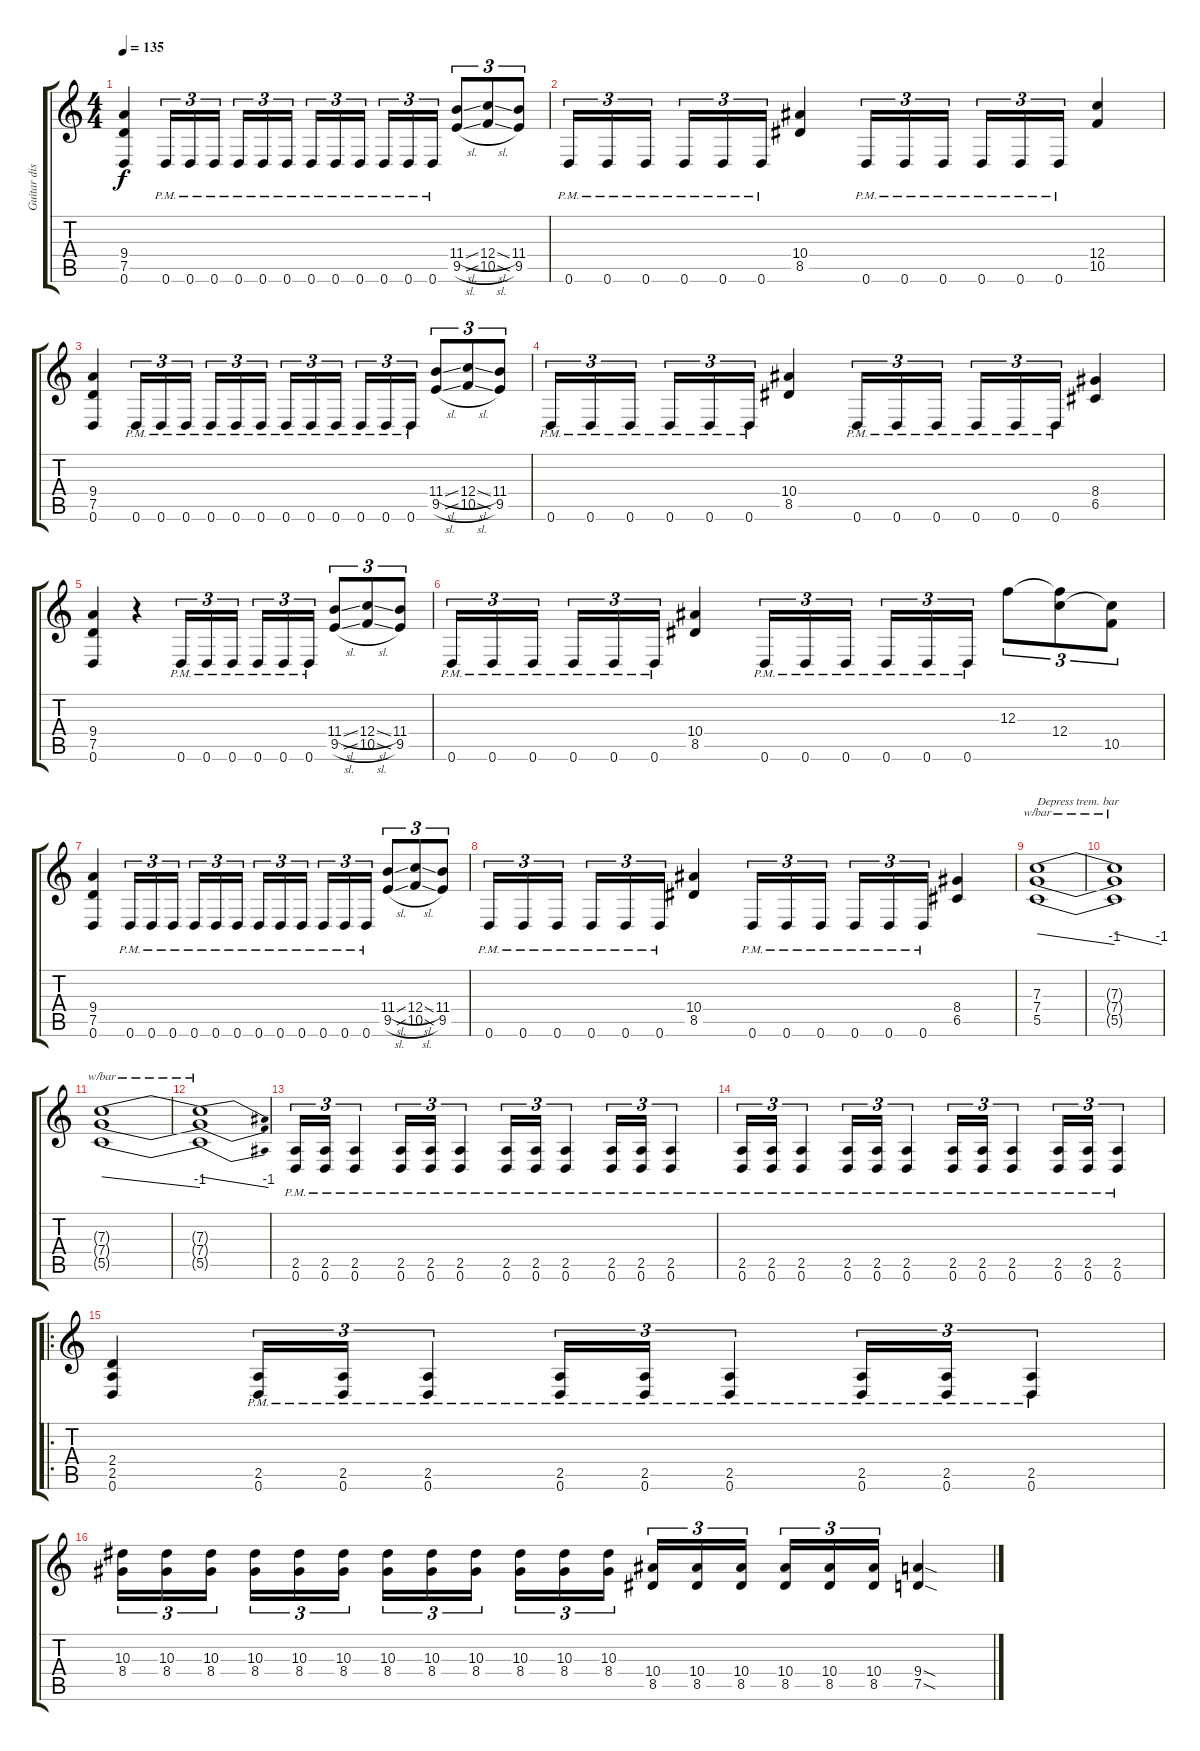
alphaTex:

\track ("Guitar distortion 1" "Guitar dis") {instrument distortionguitar}
\staff {score tabs}
\tuning (D4 A3 F3 C3 G2 D2) {hide}
\ts (4 4)
\tempo 135
\clef g2
\ks c
(9.4 7.5 0.6).4{dy f} 0.6{pm}.16{tu (3 2)} 0.6{pm}.16{tu (3 2)} 0.6{pm}.16{tu (3 2)} 0.6{pm}.16{tu (3 2)} 0.6{pm}.16{tu (3 2)} 0.6{pm}.16{tu (3 2)} 0.6{pm}.16{tu (3 2)} 0.6{pm}.16{tu (3 2)} 0.6{pm}.16{tu (3 2)} 0.6{pm}.16{tu (3 2)} 0.6{pm}.16{tu (3 2)} 0.6{pm}.16{tu (3 2)} (11.4{sl} 9.5{sl}).8{tu (3 2)} (12.4{sl} 10.5{sl}).8{tu (3 2)} (11.4 9.5).8{tu (3 2)} |
0.6{pm}.16{tu (3 2)} 0.6{pm}.16{tu (3 2)} 0.6{pm}.16{tu (3 2)} 0.6{pm}.16{tu (3 2)} 0.6{pm}.16{tu (3 2)} 0.6{pm}.16{tu (3 2)} (10.4 8.5).4 0.6{pm}.16{tu (3 2)} 0.6{pm}.16{tu (3 2)} 0.6{pm}.16{tu (3 2)} 0.6{pm}.16{tu (3 2)} 0.6{pm}.16{tu (3 2)} 0.6{pm}.16{tu (3 2)} (12.4 10.5).4 |
(9.4 7.5 0.6).4 0.6{pm}.16{tu (3 2)} 0.6{pm}.16{tu (3 2)} 0.6{pm}.16{tu (3 2)} 0.6{pm}.16{tu (3 2)} 0.6{pm}.16{tu (3 2)} 0.6{pm}.16{tu (3 2)} 0.6{pm}.16{tu (3 2)} 0.6{pm}.16{tu (3 2)} 0.6{pm}.16{tu (3 2)} 0.6{pm}.16{tu (3 2)} 0.6{pm}.16{tu (3 2)} 0.6{pm}.16{tu (3 2)} (11.4{sl} 9.5{sl}).8{tu (3 2)} (12.4{sl} 10.5{sl}).8{tu (3 2)} (11.4 9.5).8{tu (3 2)} |
0.6{pm}.16{tu (3 2)} 0.6{pm}.16{tu (3 2)} 0.6{pm}.16{tu (3 2)} 0.6{pm}.16{tu (3 2)} 0.6{pm}.16{tu (3 2)} 0.6{pm}.16{tu (3 2)} (10.4 8.5).4 0.6{pm}.16{tu (3 2)} 0.6{pm}.16{tu (3 2)} 0.6{pm}.16{tu (3 2)} 0.6{pm}.16{tu (3 2)} 0.6{pm}.16{tu (3 2)} 0.6{pm}.16{tu (3 2)} (8.4 6.5).4 |
(9.4 7.5 0.6).4 r.4 0.6{pm}.16{tu (3 2)} 0.6{pm}.16{tu (3 2)} 0.6{pm}.16{tu (3 2)} 0.6{pm}.16{tu (3 2)} 0.6{pm}.16{tu (3 2)} 0.6{pm}.16{tu (3 2)} (11.4{sl} 9.5{sl}).8{tu (3 2)} (12.4{sl} 10.5{sl}).8{tu (3 2)} (11.4 9.5).8{tu (3 2)} |
0.6{pm}.16{tu (3 2)} 0.6{pm}.16{tu (3 2)} 0.6{pm}.16{tu (3 2)} 0.6{pm}.16{tu (3 2)} 0.6{pm}.16{tu (3 2)} 0.6{pm}.16{tu (3 2)} (10.4 8.5).4 0.6{pm}.16{tu (3 2)} 0.6{pm}.16{tu (3 2)} 0.6{pm}.16{tu (3 2)} 0.6{pm}.16{tu (3 2)} 0.6{pm}.16{tu (3 2)} 0.6{pm}.16{tu (3 2)} 12.3.8{tu (3 2)} (12.3{t} 12.4).8{tu (3 2)} (12.4{t} 10.5).8{tu (3 2)} |
(9.4 7.5 0.6).4 0.6{pm}.16{tu (3 2)} 0.6{pm}.16{tu (3 2)} 0.6{pm}.16{tu (3 2)} 0.6{pm}.16{tu (3 2)} 0.6{pm}.16{tu (3 2)} 0.6{pm}.16{tu (3 2)} 0.6{pm}.16{tu (3 2)} 0.6{pm}.16{tu (3 2)} 0.6{pm}.16{tu (3 2)} 0.6{pm}.16{tu (3 2)} 0.6{pm}.16{tu (3 2)} 0.6{pm}.16{tu (3 2)} (11.4{sl} 9.5{sl}).8{tu (3 2)} (12.4{sl} 10.5{sl}).8{tu (3 2)} (11.4 9.5).8{tu (3 2)} |
0.6{pm}.16{tu (3 2)} 0.6{pm}.16{tu (3 2)} 0.6{pm}.16{tu (3 2)} 0.6{pm}.16{tu (3 2)} 0.6{pm}.16{tu (3 2)} 0.6{pm}.16{tu (3 2)} (10.4 8.5).4 0.6{pm}.16{tu (3 2)} 0.6{pm}.16{tu (3 2)} 0.6{pm}.16{tu (3 2)} 0.6{pm}.16{tu (3 2)} 0.6{pm}.16{tu (3 2)} 0.6{pm}.16{tu (3 2)} (8.4 6.5).4 |
(7.3 7.4 5.5).1{tbe (dive default 0 0 60 -4) txt "Depress trem. bar"} |
(7.3{t} 7.4{t} 5.5{t}).1{tbe (dive default 0 0 60 -4)} |
(7.3{t} 7.4{t} 5.5{t}).1{tbe (dive default 0 0 60 -4)} |
(7.3{t} 7.4{t} 5.5{t}).1{tbe (dive default 0 0 60 -4)} |
(2.5{pm} 0.6{pm}).16{tu (3 2)} (2.5{pm} 0.6{pm}).16{tu (3 2)} (2.5{pm} 0.6{pm}).4{tu (3 2)} (2.5{pm} 0.6{pm}).16{tu (3 2)} (2.5{pm} 0.6{pm}).16{tu (3 2)} (2.5{pm} 0.6{pm}).4{tu (3 2)} (2.5{pm} 0.6{pm}).16{tu (3 2)} (2.5{pm} 0.6{pm}).16{tu (3 2)} (2.5{pm} 0.6{pm}).4{tu (3 2)} (2.5{pm} 0.6{pm}).16{tu (3 2)} (2.5{pm} 0.6{pm}).16{tu (3 2)} (2.5{pm} 0.6{pm}).4{tu (3 2)} |
(2.5{pm} 0.6{pm}).16{tu (3 2)} (2.5{pm} 0.6{pm}).16{tu (3 2)} (2.5{pm} 0.6{pm}).4{tu (3 2)} (2.5{pm} 0.6{pm}).16{tu (3 2)} (2.5{pm} 0.6{pm}).16{tu (3 2)} (2.5{pm} 0.6{pm}).4{tu (3 2)} (2.5{pm} 0.6{pm}).16{tu (3 2)} (2.5{pm} 0.6{pm}).16{tu (3 2)} (2.5{pm} 0.6{pm}).4{tu (3 2)} (2.5{pm} 0.6{pm}).16{tu (3 2)} (2.5{pm} 0.6{pm}).16{tu (3 2)} (2.5{pm} 0.6{pm}).4{tu (3 2)} |
\ro
(2.4 2.5 0.6).4 (2.5{pm} 0.6{pm}).16{tu (3 2)} (2.5{pm} 0.6{pm}).16{tu (3 2)} (2.5{pm} 0.6{pm}).4{tu (3 2)} (2.5{pm} 0.6{pm}).16{tu (3 2)} (2.5{pm} 0.6{pm}).16{tu (3 2)} (2.5{pm} 0.6{pm}).4{tu (3 2)} (2.5{pm} 0.6{pm}).16{tu (3 2)} (2.5{pm} 0.6{pm}).16{tu (3 2)} (2.5{pm} 0.6{pm}).4{tu (3 2)} |
(10.3 8.4).16{tu (3 2)} (10.3 8.4).16{tu (3 2)} (10.3 8.4).16{tu (3 2)} (10.3 8.4).16{tu (3 2)} (10.3 8.4).16{tu (3 2)} (10.3 8.4).16{tu (3 2)} (10.3 8.4).16{tu (3 2)} (10.3 8.4).16{tu (3 2)} (10.3 8.4).16{tu (3 2)} (10.3 8.4).16{tu (3 2)} (10.3 8.4).16{tu (3 2)} (10.3 8.4).16{tu (3 2)} (10.4 8.5).16{tu (3 2)} (10.4 8.5).16{tu (3 2)} (10.4 8.5).16{tu (3 2)} (10.4 8.5).16{tu (3 2)} (10.4 8.5).16{tu (3 2)} (10.4 8.5).16{tu (3 2)} (9.4{sod} 7.5{sod}).4
